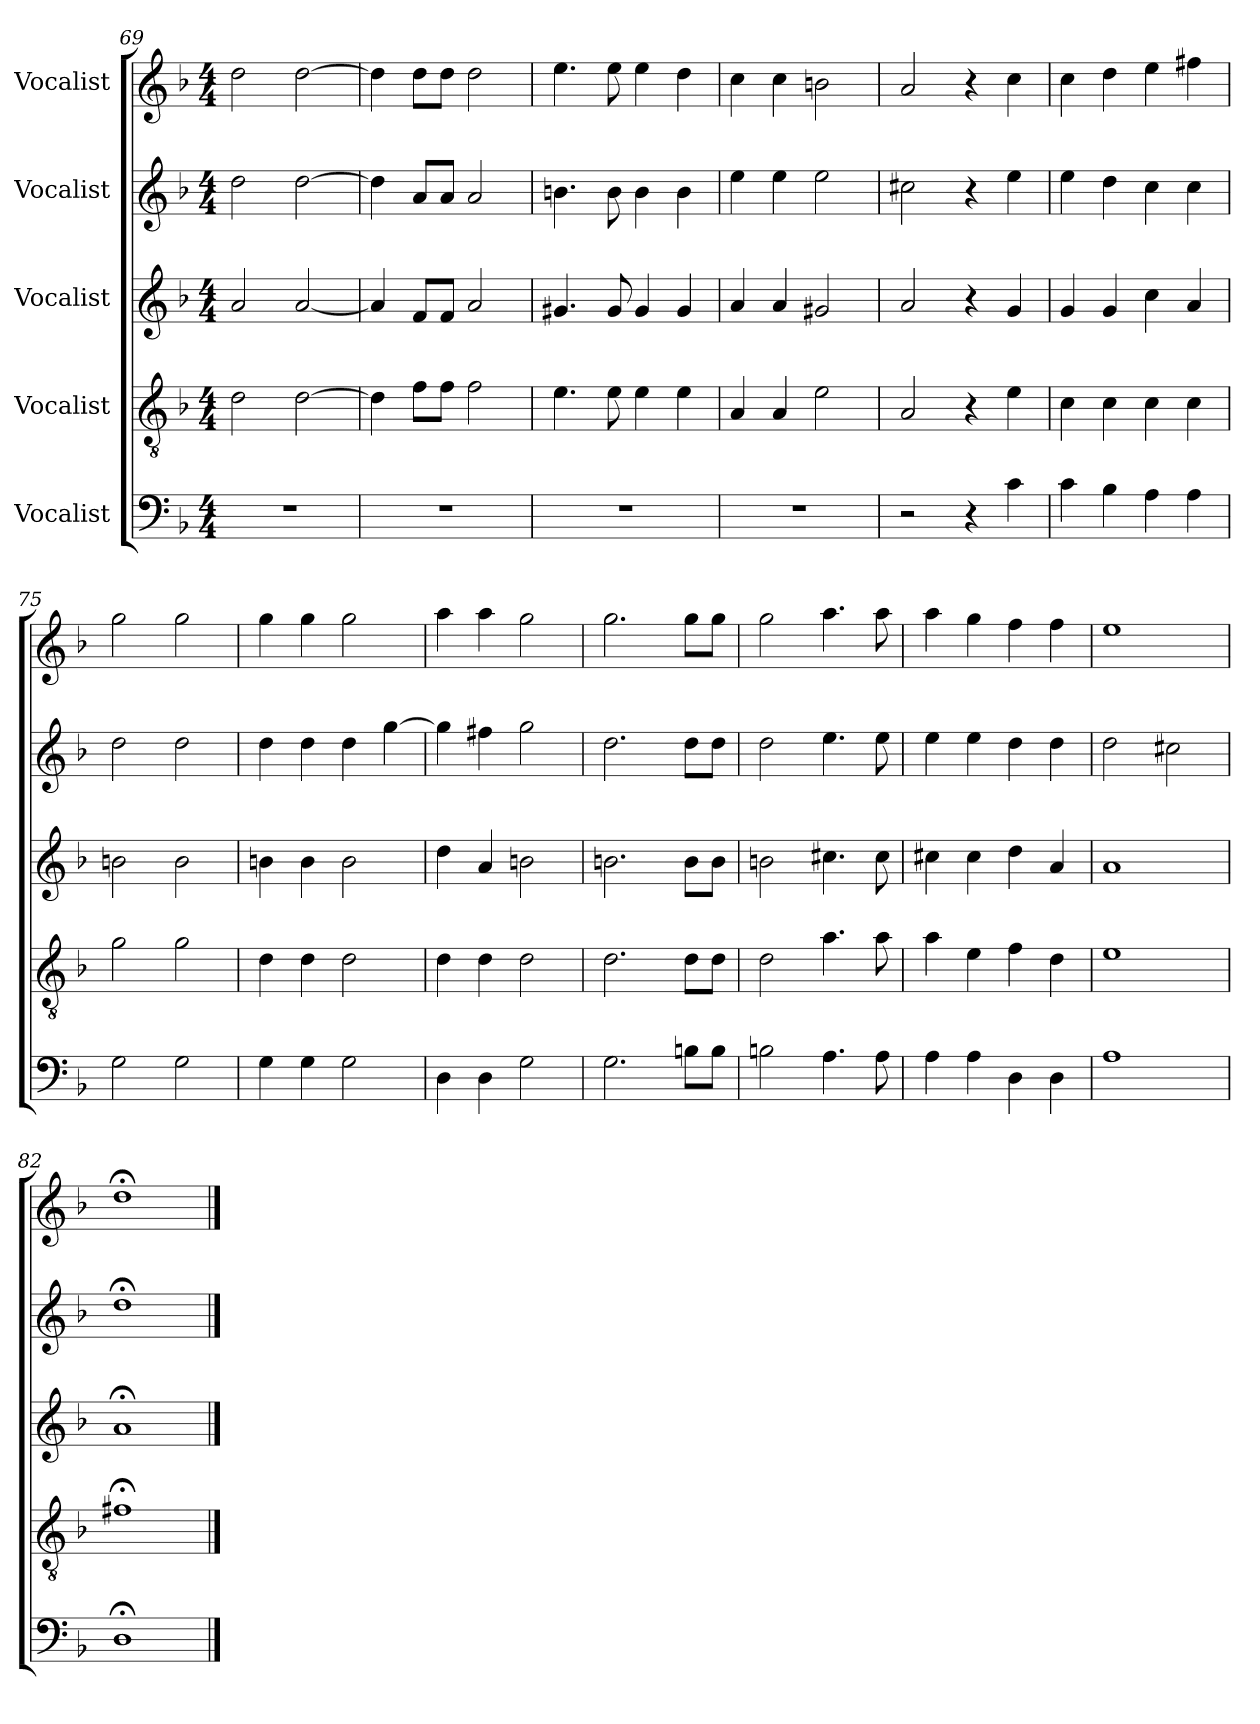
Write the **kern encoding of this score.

**kern	**kern	**kern	**kern	**kern
*part5	*part4	*part3	*part2	*part1
*staff5	*staff4	*staff3	*staff2	*staff1
*I"Vocalist	*I"Vocalist	*I"Vocalist	*I"Vocalist	*I"Vocalist
*clefF4	*clefGv2	*clefG2	*clefG2	*clefG2
*k[b-]	*k[b-]	*k[b-]	*k[b-]	*k[b-]
*M4/4	*M4/4	*M4/4	*M4/4	*M4/4
=69	=69	=69	=69	=69
1r	2d\	2a/	2dd\	2dd\
.	[2d\	[2a/	[2dd\	[2dd\
=70	=70	=70	=70	=70
1r	4d\]	4a/]	4dd\]	4dd\]
.	8f\L	8f/L	8a/L	8dd\L
.	8f\J	8f/J	8a/J	8dd\J
.	2f\	2a/	2a/	2dd\
=71	=71	=71	=71	=71
1r	4.e\	4.g#X/	4.bn\	4.ee\
.	8e\	8g#/	8b\	8ee\
.	4e\	4g#/	4b\	4ee\
.	4e\	4g#/	4b\	4dd\
=72	=72	=72	=72	=72
1r	4A/	4a/	4ee\	4cc\
.	4A/	4a/	4ee\	4cc\
.	2e\	2g#X/	2ee\	2bn\
=73	=73	=73	=73	=73
2r	2A/	2a/	2cc#X\	2a/
4r	4r	4r	4r	4r
4c\	4e\	4g/	4ee\	4cc\
=74	=74	=74	=74	=74
4c\	4c\	4g/	4ee\	4cc\
4B-\	4c\	4g/	4dd\	4dd\
4A\	4c\	4cc\	4cc\	4ee\
4A\	4c\	4a/	4cc\	4ff#X\
=75	=75	=75	=75	=75
2G\	2g\	2bn\	2dd\	2gg\
2G\	2g\	2b\	2dd\	2gg\
=76	=76	=76	=76	=76
4G\	4d\	4bn\	4dd\	4gg\
4G\	4d\	4b\	4dd\	4gg\
2G\	2d\	2b\	4dd\	2gg\
.	.	.	[4gg\	.
=77	=77	=77	=77	=77
4D\	4d\	4dd\	4gg\]	4aa\
4D\	4d\	4a/	4ff#X\	4aa\
2G\	2d\	2bn\	2gg\	2gg\
=78	=78	=78	=78	=78
2.G\	2.d\	2.bn\	2.dd\	2.gg\
8Bn\L	8d\L	8b\L	8dd\L	8gg\L
8B\J	8d\J	8b\J	8dd\J	8gg\J
=79	=79	=79	=79	=79
2Bn\	2d\	2bn\	2dd\	2gg\
4.A\	4.a\	4.cc#X\	4.ee\	4.aa\
8A\	8a\	8cc#\	8ee\	8aa\
=80	=80	=80	=80	=80
4A\	4a\	4cc#X\	4ee\	4aa\
4A\	4e\	4cc#\	4ee\	4gg\
4D\	4f\	4dd\	4dd\	4ff\
4D\	4d\	4a/	4dd\	4ff\
=81	=81	=81	=81	=81
1A	1e	1a	2dd\	1ee
.	.	.	2cc#X\	.
=82	=82	=82	=82	=82
1D;<	1f#X;<	1a;<	1dd;<	1dd;<
==	==	==	==	==
*-	*-	*-	*-	*-
